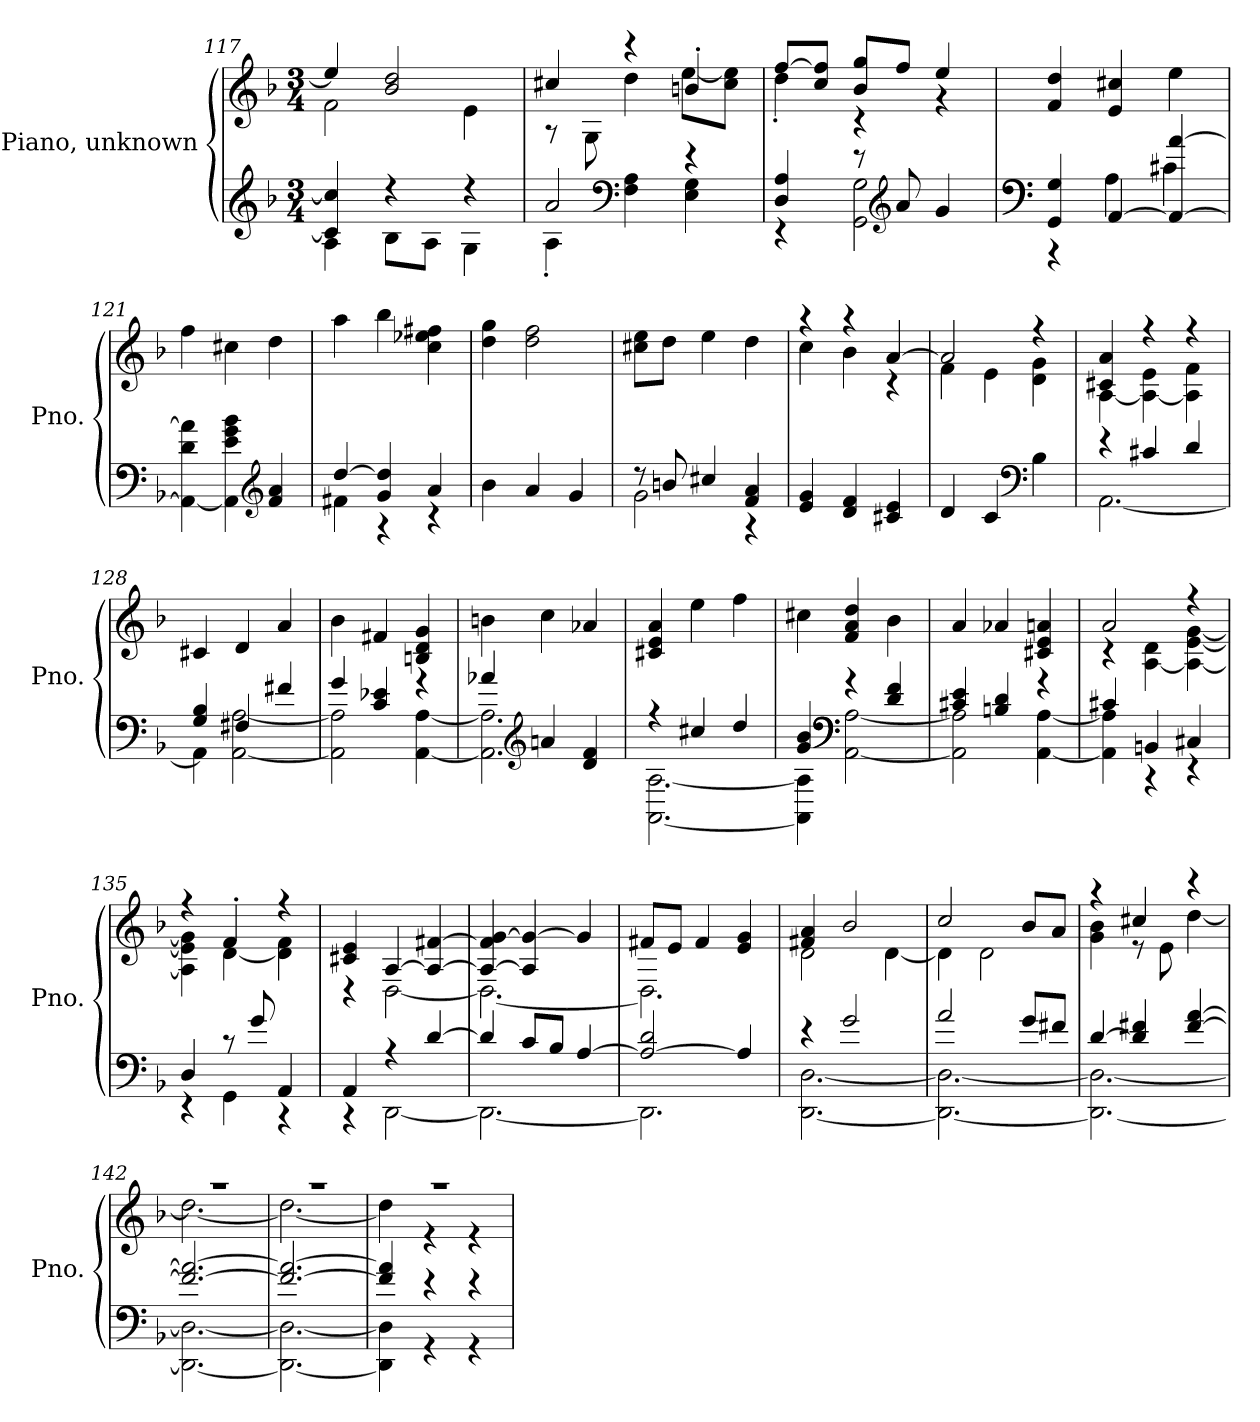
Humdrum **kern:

**kern	**kern
*part1	*part1
*staff2	*staff1
*I"Piano, unknown	*
*I'Pno.	*
*clefG2	*clefG2
*k[b-]	*k[b-]
*M3/4	*M3/4
=117	=117
*^	*^
4c/] 4cc/]	4A\	4ee/]	2f\
4r	8B-\L	2b-/ 2dd/	.
.	8A\J	.	.
4r	4G\	.	4e\
!!LO:LB:g=z	!!
=118	=118	=118	=118
2a/	4A'\	4cc#X/	8r
.	.	.	8G\
*clefF4	*	*	*
.	4F\ 4A\	4r	4dd\
4r	4E\ 4G\	4bn'/	[8ee\L
.	.	.	8cc#\ 8ee\]J
=119	=119	=119	=119
4D/ 4A/	4r	[8ff/L	4dd'\
.	.	8cc/ 8ff/]J	.
8r	2GG\ 2G\	8b-/ 8gg/L	4r
*clefG2	*	*	*
8a/	.	8ff/J	.
4g/	.	4ee/	4r
*	*	*v	*v
=120	=120	=120
*clefF4	*	*
4GG/ 4G/	4r	4f/ 4dd/
[4AA/	4A\	4e/ 4cc#X/
4AA/_ [4a/	4c#X\	4ee\
*v	*v	*
=121	=121
4AA\_ 4d\ 4a\]	4ff\
4AA\] 4e\ 4g\ 4b-\	4cc#X\
*clefG2	*
4f/ 4a/	4dd\
=122	=122
*^	*
[4dd/	4f#X\	4aa\
4g/ 4dd/]	4r	4bb-\
4a/	4r	4cc\ 4ee-X\ 4ff#X\
*v	*v	*
=123	=123
4b-\	4dd\ 4gg\
4a/	2dd\ 2ff\
4g/	.
!!LO:PB:g=z
=124	=124
*^	*
8r	2g\	8cc#X\ 8ee\L
8bn/	.	8dd\J
4cc#X/	.	4ee\
4f/ 4a/	4r	4dd\
*v	*v	*
=125	=125
*	*^
4e/ 4g/	4r	4cc\
4d/ 4f/	4r	4b-\
4c#X/ 4e/	[4a/	4r
=126	=126	=126
4d/	2a/]	4f\
4c/	.	4e\
*clefF4	*	*
4B-\	4r	4d\ 4g\
=127	=127	=127
*^	*	*
4r	[2.AA\	4c#X/ 4a/	[4A\
4c#X/	.	4r	4A\_ 4e\
4d/	.	4r	4A\] 4f\
*	*	*v	*v
=128	=128	=128
4G/ 4B-/	4AA\]	4c#X/
4F#X/	[2AA\ [2A\	4d/
4f#X/	.	4a/
=129	=129	=129
4g/	2AA\] 2A\]	4b-\
4c/ 4e-X/	.	4f#X/
4r	[4AA\ [4A\	4Bn/ 4d/ 4g/
!!LO:LB:g=z
=130	=130	=130
4a-X/	2.AA\] 2.A\]	4bn\
*clefG2	*	*
4an/	.	4cc\
4d/ 4f/	.	4a-X/
=131	=131	=131
4r	[2.AA\ [2.A\	4c#X/ 4e/ 4a/
4cc#X/	.	4ee\
4dd/	.	4ff\
=132	=132	=132
4g/ 4b-/	4AA\] 4A\]	4cc#X\
*clefF4	*	*
4r	[2AA\ [2A\	4f/ 4a/ 4dd/
4d/ 4f/	.	4b-\
=133	=133	=133
4c#X/ 4e/	2AA\] 2A\]	4a/
4Bn/ 4d/	.	4a-X/
4r	[4AA\ [4A\	4c#X/ 4e/ 4an/
=134	=134	=134
*	*	*^
4c#X/	4AA\] 4A\]	2a/	4r
4BBn/	4r	.	[4A\ 4d\
4C#X/	4r	4r	4A\_ [4e\ [4g\
=135	=135	=135	=135
4D/	4r	4r	4A\] 4e\] 4g\]
8r	4GG\	4f'/	[4d\
8g/	.	.	.
4AA/	4r	4r	4d\] 4f\
=136	=136	=136	=136
4AA/	4r	4c#X/ 4e/	4r
4r	[2DD\	[4A/	[2D\
[4d/	.	4A/_ [4f#X/	.
!!LO:LB:g=z	!!
=137	=137	=137	=137
4d/]	2.DD\_	4A/_ 4f#/] [4g/	2.D\_
8c/L	.	4A/] 4g/_	.
8B-/J	.	.	.
[4A/	.	4g/]	.
=138	=138	=138	=138
2A/_ 2d/	2.DD\]	8f#X/L	2.D\]
.	.	8e/J	.
.	.	4f#/	.
4A/]	.	4e/ 4g/	.
=139	=139	=139	=139
4r	[2.DD\ [2.D\	4f#X/ 4a/	2d\
2g/	.	2b-/	.
.	.	.	[4d\
=140	=140	=140	=140
2a/	2.DD\_ 2.D\_	2cc/	4d\]
.	.	.	2d\
8g/L	.	8b-/L	.
8f#X/J	.	8a/J	.
=141	=141	=141	=141
[4d/	2.DD\_ 2.D\_	4r	4g\ 4b-\
4d/] 4f#X/	.	4cc#X/	8r
.	.	.	8e\
[4f#/ [4a/	.	4r	[4dd\
=142	=142	=142	=142
2.f#/_ 2.a/_	2.DD\_ 2.D\_	2.r	2.dd\_
=143	=143	=143	=143
2.f#/_ 2.a/_	2.DD\_ 2.D\_	2.r	2.dd\_
=144	=144	=144	=144
4f#/] 4a/]	4DD\] 4D\]	2.r	4dd\]
4r	4r	.	4r
4r	4r	.	4r
*v	*v	*	*
*	*v	*v
=	=
*-	*-
